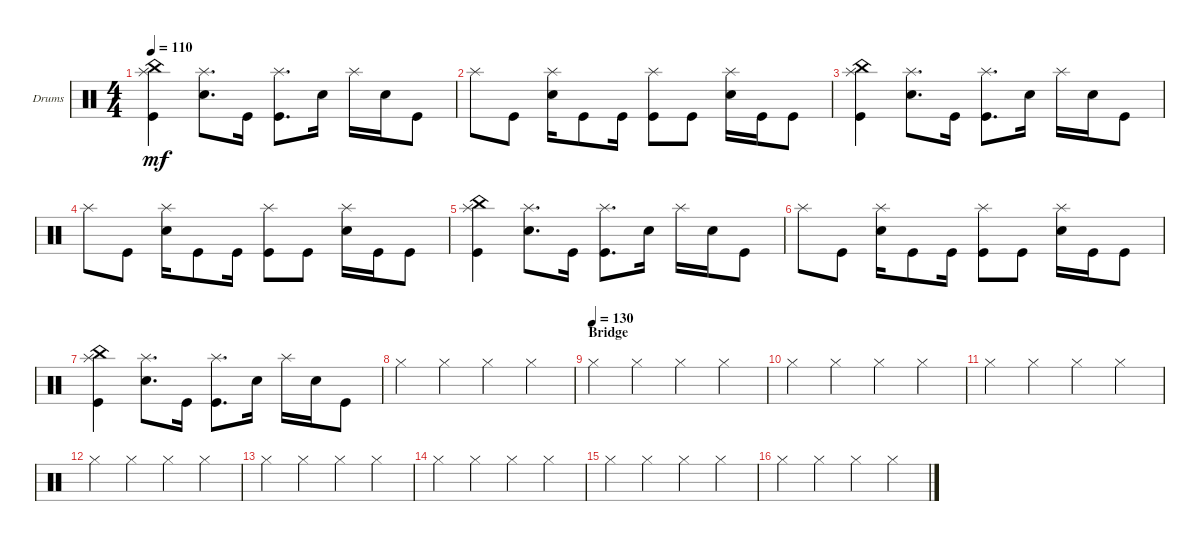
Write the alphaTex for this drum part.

\defaultSystemsLayout 4
\bracketExtendMode groupsimilarinstruments
\firstSystemTrackNameOrientation horizontal
\otherSystemsTrackNameOrientation horizontal
\track ("Drumkit" "Drums") {instrument percussion}
\staff {score}
\articulation defaults
\ts (4 4)
\tempo 110
\clef neutral
\ks c
("Kick (hit)" "China (hit)" "Splash (hit)").4{dy mf} ("Snare (hit) 2" "Splash (hit)").8{d} "Kick (hit)".16 ("Kick (hit)" "Splash (hit)").8{d} "Snare (hit) 2".16 "Splash (hit)".16 "Snare (hit) 2".16 "Kick (hit)".8 |
"Splash (hit)".8 "Kick (hit)".8 ("Snare (hit) 2" "Splash (hit)").16 "Kick (hit)".8 "Kick (hit)".16 ("Kick (hit)" "Splash (hit)").8 "Kick (hit)".8 ("Snare (hit) 2" "Splash (hit)").16 "Kick (hit)".16 "Kick (hit)".8 |
("Kick (hit)" "China (hit)" "Splash (hit)").4 ("Snare (hit) 2" "Splash (hit)").8{d} "Kick (hit)".16 ("Kick (hit)" "Splash (hit)").8{d} "Snare (hit) 2".16 "Splash (hit)".16 "Snare (hit) 2".16 "Kick (hit)".8 |
"Splash (hit)".8 "Kick (hit)".8 ("Snare (hit) 2" "Splash (hit)").16 "Kick (hit)".8 "Kick (hit)".16 ("Kick (hit)" "Splash (hit)").8 "Kick (hit)".8 ("Snare (hit) 2" "Splash (hit)").16 "Kick (hit)".16 "Kick (hit)".8 |
("Kick (hit)" "China (hit)" "Splash (hit)").4 ("Snare (hit) 2" "Splash (hit)").8{d} "Kick (hit)".16 ("Kick (hit)" "Splash (hit)").8{d} "Snare (hit) 2".16 "Splash (hit)".16 "Snare (hit) 2".16 "Kick (hit)".8 |
"Splash (hit)".8 "Kick (hit)".8 ("Snare (hit) 2" "Splash (hit)").16 "Kick (hit)".8 "Kick (hit)".16 ("Kick (hit)" "Splash (hit)").8 "Kick (hit)".8 ("Snare (hit) 2" "Splash (hit)").16 "Kick (hit)".16 "Kick (hit)".8 |
("Kick (hit)" "China (hit)" "Splash (hit)").4 ("Snare (hit) 2" "Splash (hit)").8{d} "Kick (hit)".16 ("Kick (hit)" "Splash (hit)").8{d} "Snare (hit) 2".16 "Splash (hit)".16 "Snare (hit) 2".16 "Kick (hit)".8 |
"Hi-Hat (closed)".4 "Hi-Hat (closed)".4 "Hi-Hat (closed)".4 "Hi-Hat (closed)".4 |
\section ("" "Bridge")
\tempo (130)
"Hi-Hat (closed)".4 "Hi-Hat (closed)".4 "Hi-Hat (closed)".4 "Hi-Hat (closed)".4 |
"Hi-Hat (closed)".4 "Hi-Hat (closed)".4 "Hi-Hat (closed)".4 "Hi-Hat (closed)".4 |
"Hi-Hat (closed)".4 "Hi-Hat (closed)".4 "Hi-Hat (closed)".4 "Hi-Hat (closed)".4 |
"Hi-Hat (closed)".4 "Hi-Hat (closed)".4 "Hi-Hat (closed)".4 "Hi-Hat (closed)".4 |
"Hi-Hat (closed)".4 "Hi-Hat (closed)".4 "Hi-Hat (closed)".4 "Hi-Hat (closed)".4 |
"Hi-Hat (closed)".4 "Hi-Hat (closed)".4 "Hi-Hat (closed)".4 "Hi-Hat (closed)".4 |
"Hi-Hat (closed)".4 "Hi-Hat (closed)".4 "Hi-Hat (closed)".4 "Hi-Hat (closed)".4 |
"Hi-Hat (closed)".4 "Hi-Hat (closed)".4 "Hi-Hat (closed)".4 "Hi-Hat (closed)".4
